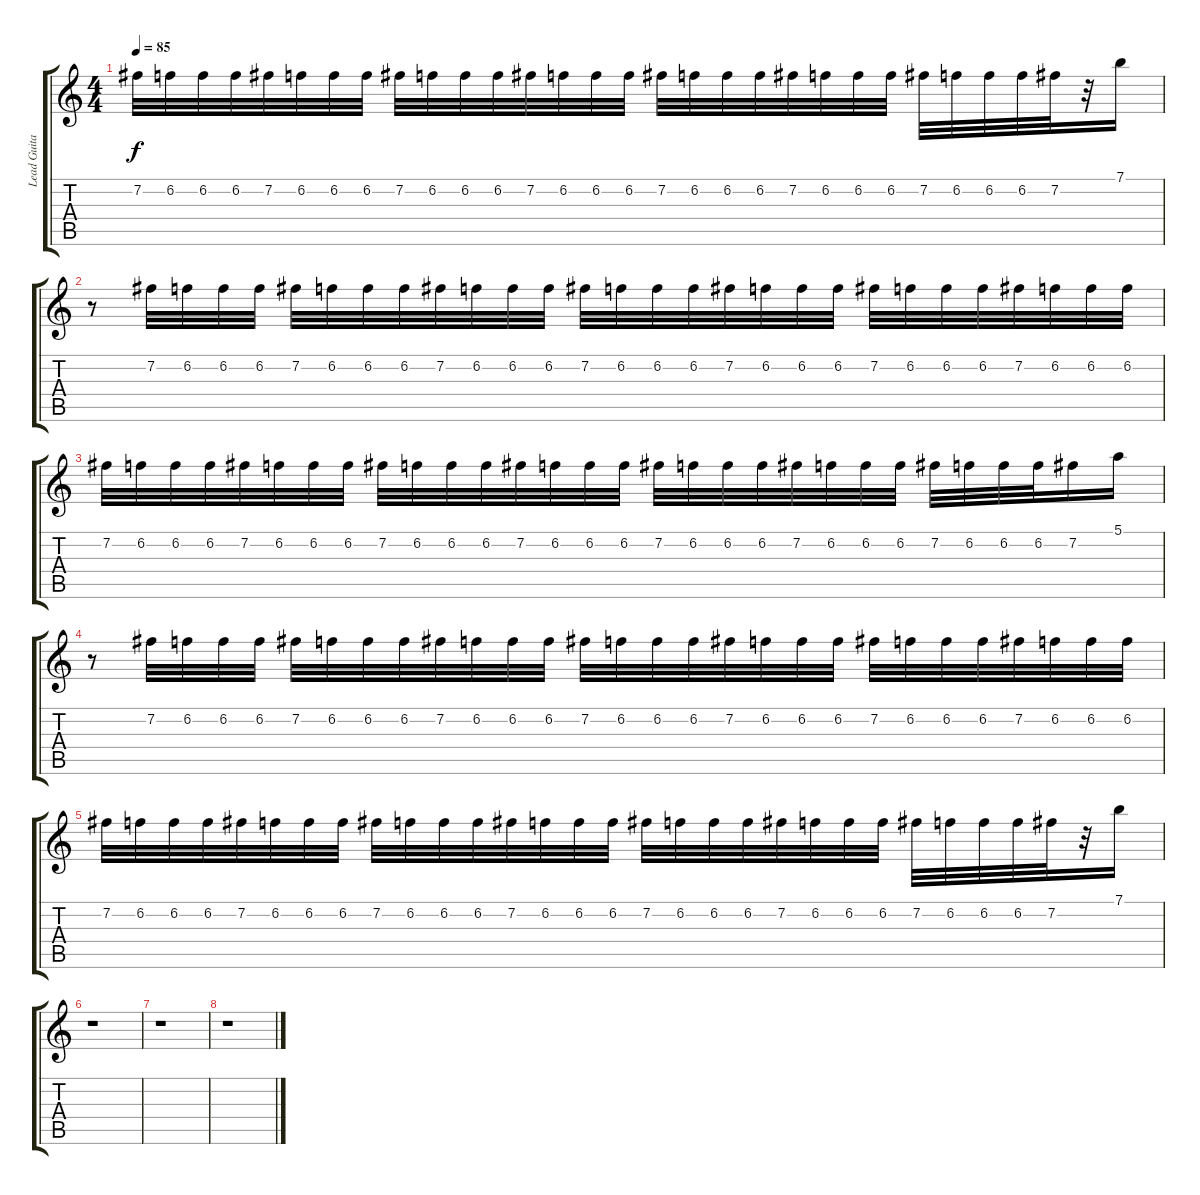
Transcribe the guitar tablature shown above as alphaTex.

\track ("Lead Guitare" "Lead Guita") {instrument electricguitarjazz}
\staff {score tabs}
\tuning (E4 B3 G3 D3 A2 E2) {hide}
\ts (4 4)
\tempo 85
\clef g2
\ks c
7.2.32{dy f} 6.2.32 6.2.32 6.2.32 7.2.32 6.2.32 6.2.32 6.2.32 7.2.32 6.2.32 6.2.32 6.2.32 7.2.32 6.2.32 6.2.32 6.2.32 7.2.32 6.2.32 6.2.32 6.2.32 7.2.32 6.2.32 6.2.32 6.2.32 7.2.32 6.2.32 6.2.32 6.2.32 7.2.32 r.32 7.1.16 |
r.8{volume 7} 7.2.32{volume 13} 6.2.32 6.2.32 6.2.32 7.2.32 6.2.32 6.2.32 6.2.32 7.2.32 6.2.32 6.2.32 6.2.32 7.2.32 6.2.32 6.2.32 6.2.32 7.2.32 6.2.32 6.2.32 6.2.32 7.2.32 6.2.32 6.2.32 6.2.32 7.2.32 6.2.32 6.2.32 6.2.32 |
7.2.32 6.2.32 6.2.32 6.2.32 7.2.32 6.2.32 6.2.32 6.2.32 7.2.32 6.2.32 6.2.32 6.2.32 7.2.32 6.2.32 6.2.32 6.2.32 7.2.32 6.2.32 6.2.32 6.2.32 7.2.32 6.2.32 6.2.32 6.2.32 7.2.32 6.2.32 6.2.32 6.2.32 7.2.16 5.1.16 |
r.8{volume 7} 7.2.32{volume 13} 6.2.32 6.2.32 6.2.32 7.2.32 6.2.32 6.2.32 6.2.32 7.2.32 6.2.32 6.2.32 6.2.32 7.2.32 6.2.32 6.2.32 6.2.32 7.2.32 6.2.32 6.2.32 6.2.32 7.2.32 6.2.32 6.2.32 6.2.32 7.2.32 6.2.32 6.2.32 6.2.32 |
7.2.32 6.2.32 6.2.32 6.2.32 7.2.32 6.2.32 6.2.32 6.2.32 7.2.32 6.2.32 6.2.32 6.2.32 7.2.32 6.2.32 6.2.32 6.2.32 7.2.32 6.2.32 6.2.32 6.2.32 7.2.32 6.2.32 6.2.32 6.2.32 7.2.32 6.2.32 6.2.32 6.2.32 7.2.32 r.32 7.1.16 |
r.1 |
r.1 |
r.1
